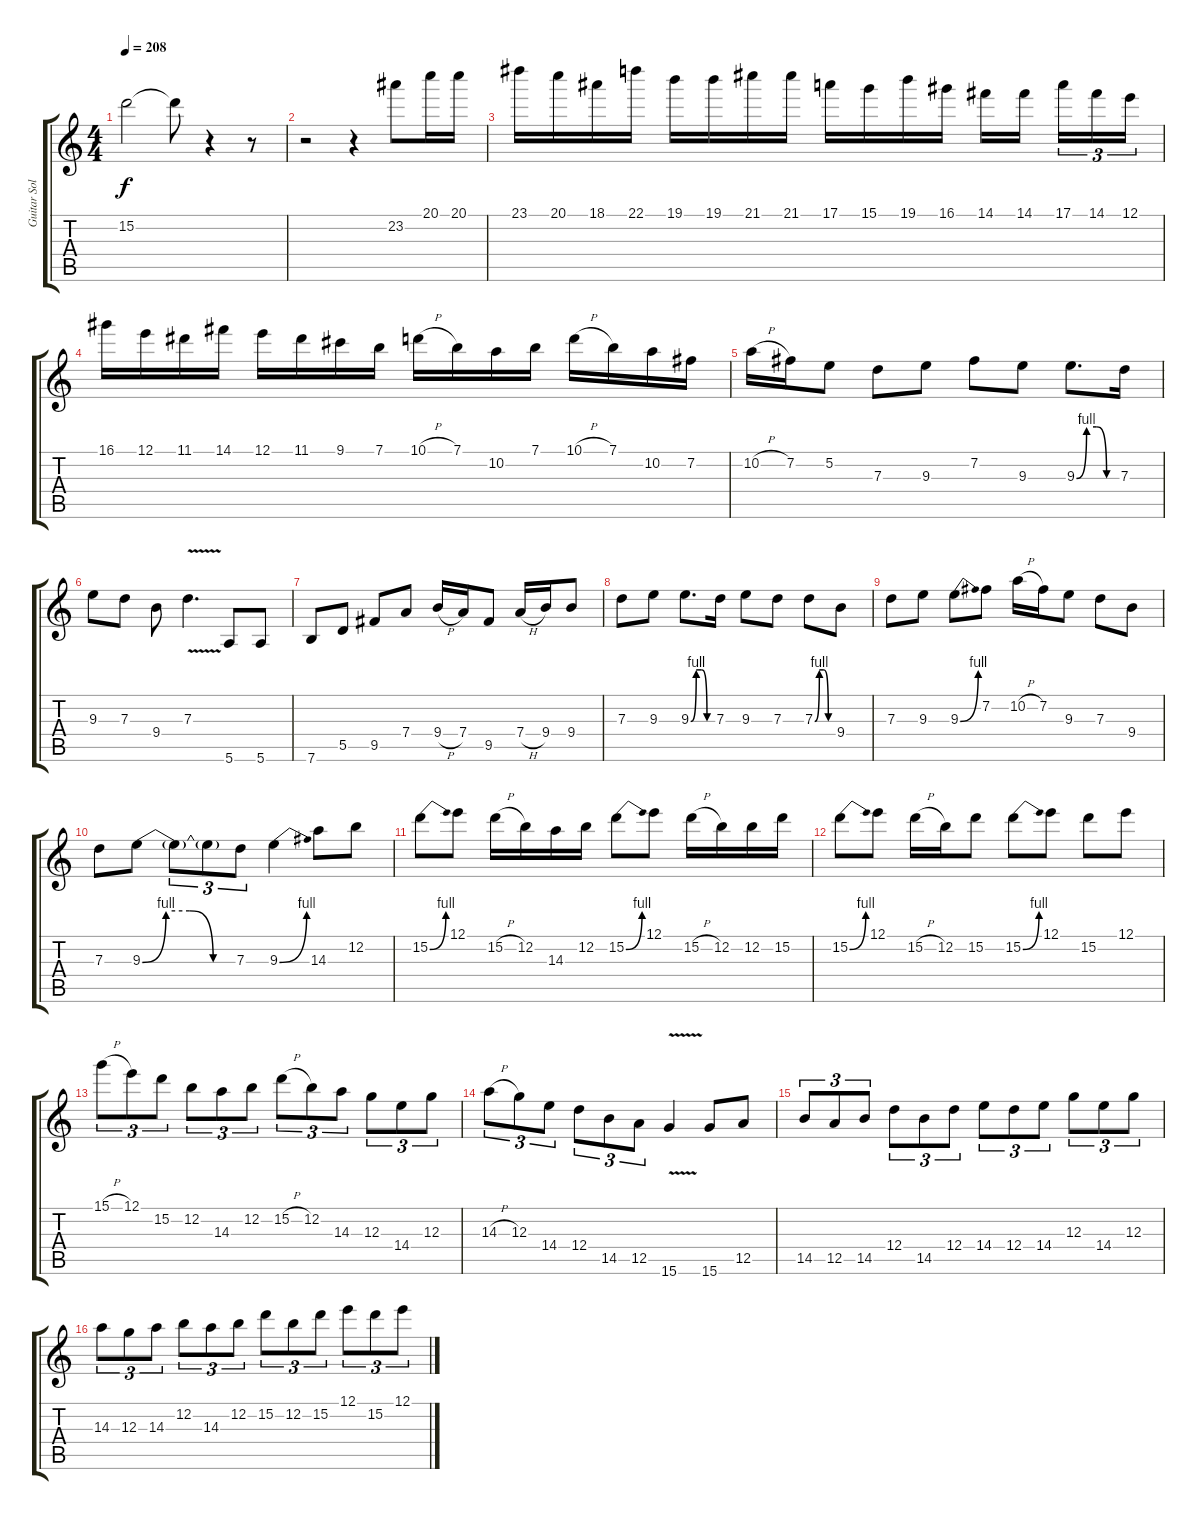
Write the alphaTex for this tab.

\track ("Guitar Solo" "Guitar Sol") {instrument distortionguitar}
\staff {score tabs}
\tuning (E4 B3 G3 D3 A2 E2) {hide}
\ts (4 4)
\tempo 208
\clef g2
\ks c
15.2{t}.2{dy f} 15.2{t}.8 r.4 r.8 |
r.2 r.4 23.2.8 20.1.16 20.1.16 |
23.1.16 20.1.16 18.1.16 22.1.16 19.1.16 19.1.16 21.1.16 21.1.16 17.1.16 15.1.16 19.1.16 16.1.16 14.1.16 14.1.16{beam splitsecondary} 17.1.16{tu (3 2)} 14.1.16{tu (3 2)} 12.1.16{tu (3 2)} |
16.1.16 12.1.16 11.1.16 14.1.16 12.1.16 11.1.16 9.1.16 7.1.16 10.1{h}.16 7.1.16 10.2.16 7.1.16 10.1{h}.16 7.1.16 10.2.16 7.2.16 |
10.2{h}.16 7.2.16 5.2.8 7.3.8 9.3.8 7.2.8 9.3.8 9.3{be (custom 0 0 15 4 30 4 45 0 60 0)}.8{d} 7.3.16 |
9.3.8 7.3.8 9.4.8 7.3{v}.4{d} 5.6.8 5.6.8 |
7.6.8 5.5.8 9.5.8 7.4.8 9.4{h}.16 7.4.16 9.5.8 7.4{h}.16 9.4.16 9.4.8 |
7.3.8 9.3.8 9.3{be (custom 0 0 15 4 30 4 45 0 60 0)}.8{d} 7.3.16 9.3.8 7.3.8 7.3{be (custom 0 0 15 4 30 4 45 0 60 0)}.8 9.4.8 |
7.3.8 9.3.8 9.3{be (bend 0 0 60 4)}.8 7.2.8 10.2{h}.16 7.2.16 9.3.8 7.3.8 9.4.8 |
7.3.8 9.3{be (custom 0 0 15 4 30 4 45 0 60 0)}.8 9.3{t}.8{tu (3 2)} 9.3{t}.8{tu (3 2)} 7.3.8{tu (3 2)} 9.3{be (bend 0 0 60 4)}.4 14.3.8 12.2.8 |
15.2{be (bend 0 0 60 4)}.8 12.1.8 15.2{h}.16 12.2.16 14.3.16 12.2.16 15.2{be (bend 0 0 60 4)}.8 12.1.8 15.2{h}.16 12.2.16 12.2.16 15.2.16 |
15.2{be (bend 0 0 60 4)}.8 12.1.8 15.2{h}.16 12.2.16 15.2.8 15.2{be (bend 0 0 60 4)}.8 12.1.8 15.2.8 12.1.8 |
15.1{h}.8{tu (3 2)} 12.1.8{tu (3 2)} 15.2.8{tu (3 2)} 12.2.8{tu (3 2)} 14.3.8{tu (3 2)} 12.2.8{tu (3 2)} 15.2{h}.8{tu (3 2)} 12.2.8{tu (3 2)} 14.3.8{tu (3 2)} 12.3.8{tu (3 2)} 14.4.8{tu (3 2)} 12.3.8{tu (3 2)} |
14.3{h}.8{tu (3 2)} 12.3.8{tu (3 2)} 14.4.8{tu (3 2)} 12.4.8{tu (3 2)} 14.5.8{tu (3 2)} 12.5.8{tu (3 2)} 15.6{v}.4 15.6.8 12.5.8 |
14.5.8{tu (3 2)} 12.5.8{tu (3 2)} 14.5.8{tu (3 2)} 12.4.8{tu (3 2)} 14.5.8{tu (3 2)} 12.4.8{tu (3 2)} 14.4.8{tu (3 2)} 12.4.8{tu (3 2)} 14.4.8{tu (3 2)} 12.3.8{tu (3 2)} 14.4.8{tu (3 2)} 12.3.8{tu (3 2)} |
14.3.8{tu (3 2)} 12.3.8{tu (3 2)} 14.3.8{tu (3 2)} 12.2.8{tu (3 2)} 14.3.8{tu (3 2)} 12.2.8{tu (3 2)} 15.2.8{tu (3 2)} 12.2.8{tu (3 2)} 15.2.8{tu (3 2)} 12.1.8{tu (3 2)} 15.2.8{tu (3 2)} 12.1.8{tu (3 2)}
